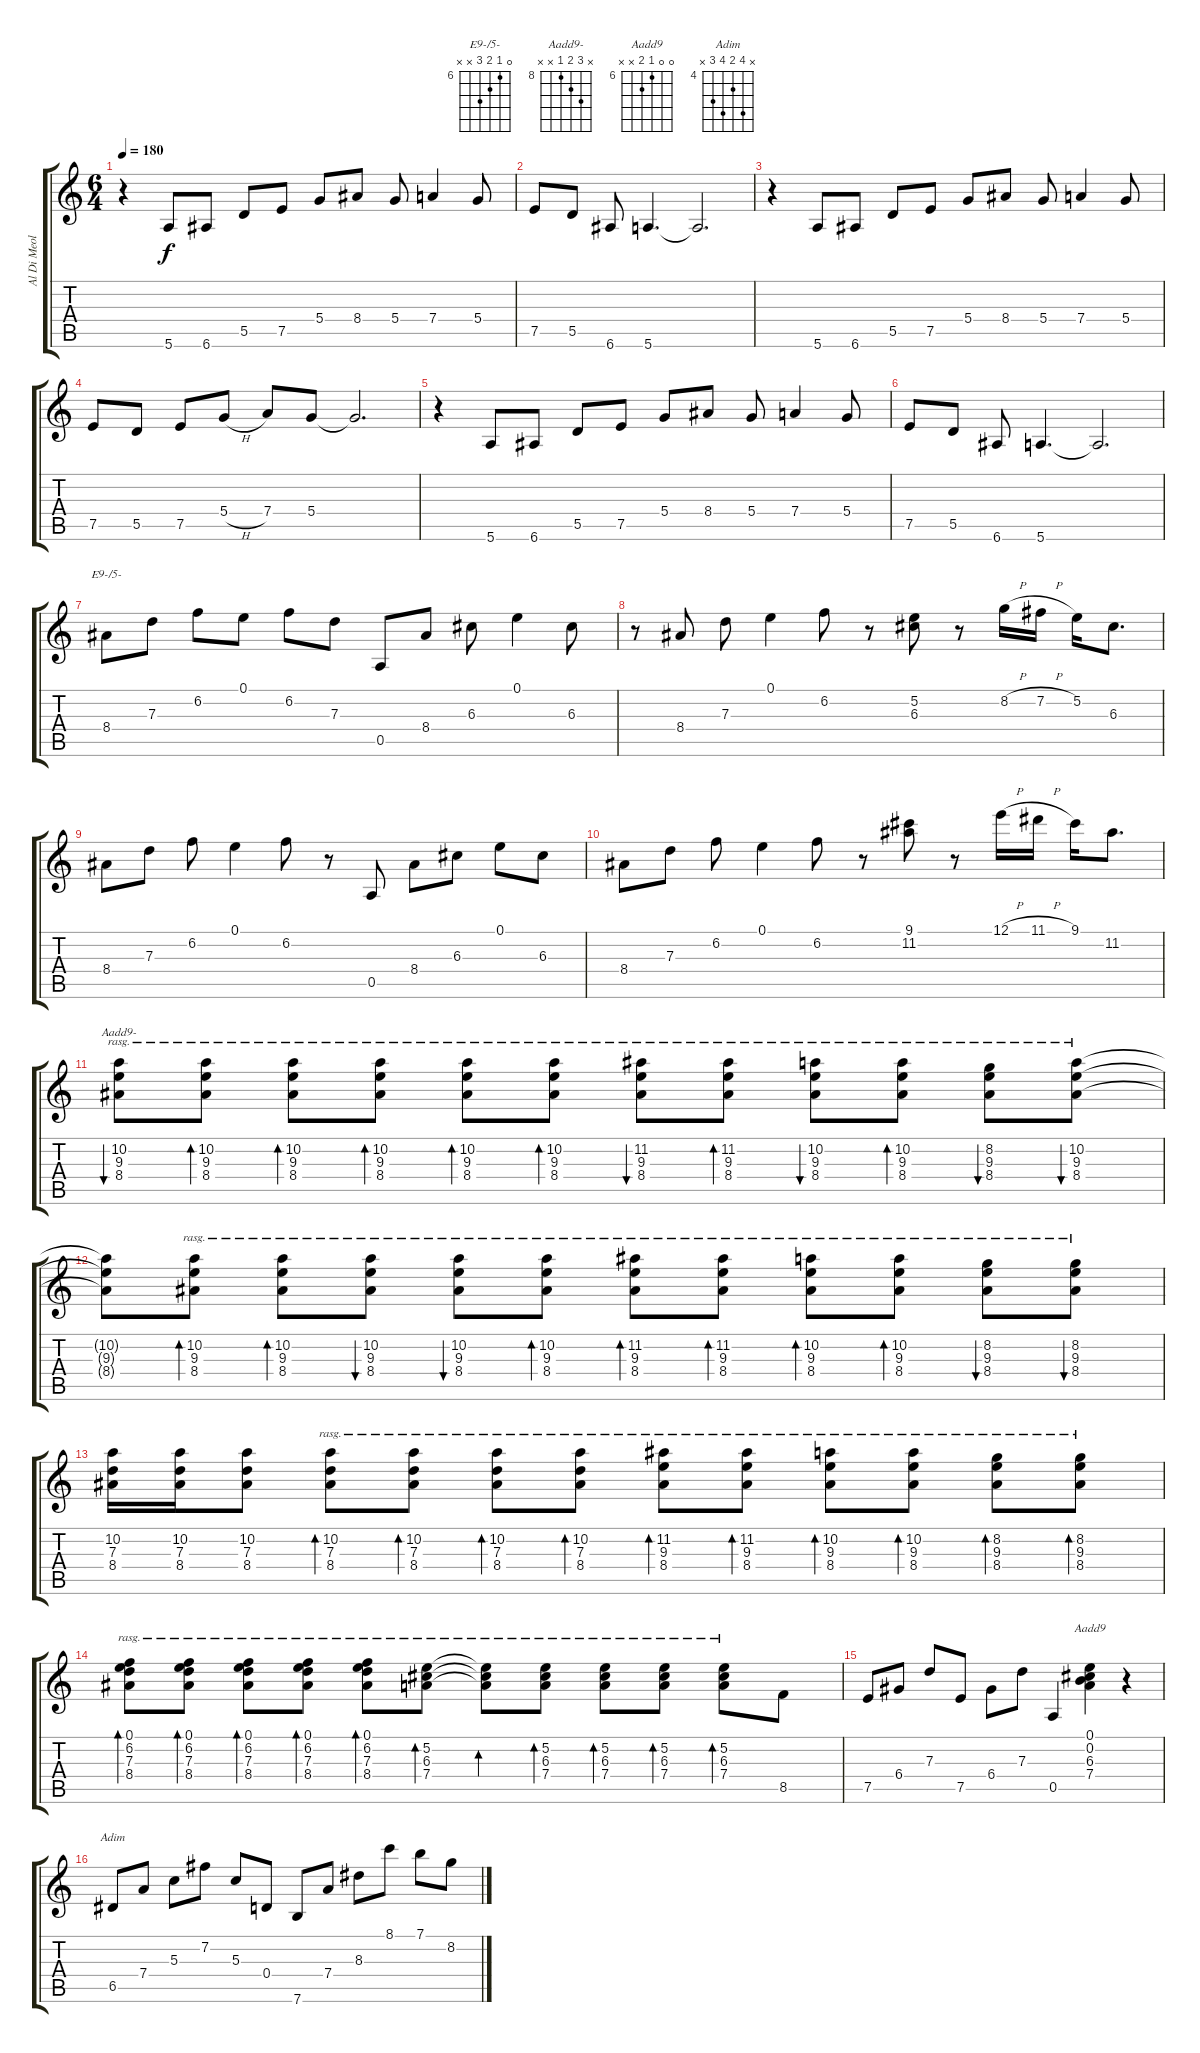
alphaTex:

\track ("Al Di Meola" "Al Di Meol") {instrument acousticguitarsteel}
\staff {score tabs}
\tuning (E4 B3 G3 D3 A2 E2) {hide}
\chord ("E9-/5-" 0 6 7 8 x x) {firstfret 6}
\chord ("Aadd9-" x 10 9 8 x x) {firstfret 8}
\chord ("Aadd9" 0 0 6 7 x x) {firstfret 6}
\chord ("Adim" x 7 5 7 6 x) {firstfret 4}
\ts (6 4)
\tempo 180
\clef g2
\ks c
r.4{dy f} 5.6.8 6.6.8 5.5.8 7.5.8 5.4.8 8.4.8 5.4.8 7.4.4 5.4.8 |
7.5.8 5.5.8 6.6.8 5.6.4{d} 5.6{t}.2{d} |
r.4 5.6.8 6.6.8 5.5.8 7.5.8 5.4.8 8.4.8 5.4.8 7.4.4 5.4.8 |
7.5.8 5.5.8 7.5.8 5.4{h}.8 7.4.8 5.4.8 5.4{t}.2{d} |
r.4 5.6.8 6.6.8 5.5.8 7.5.8 5.4.8 8.4.8 5.4.8 7.4.4 5.4.8 |
7.5.8 5.5.8 6.6.8 5.6.4{d} 5.6{t}.2{d} |
8.4.8{ch "E9-/5-"} 7.3.8 6.2.8 0.1.8 6.2.8 7.3.8 0.5.8 8.4.8 6.3.8 0.1.4 6.3.8 |
r.8 8.4.8 7.3.8 0.1.4 6.2.8 r.8 (5.2 6.3).8 r.8 8.2{h}.16 7.2{h}.16 5.2.16 6.3.8{d} |
8.4.8 7.3.8 6.2.8 0.1.4 6.2.8 r.8 0.5.8 8.4.8 6.3.8 0.1.8 6.3.8 |
8.4.8 7.3.8 6.2.8 0.1.4 6.2.8 r.8 (9.1 11.2).8 r.8 12.1{h}.16 11.1{h}.16 9.1.16 11.2.8{d} |
(10.2 9.3 8.4).8{bu 480 ch "Aadd9-" rasg ii} (10.2 9.3 8.4).8{bd 480 rasg ii} (10.2 9.3 8.4).8{bd 480 rasg ii} (10.2 9.3 8.4).8{bd 120 rasg ii} (10.2 9.3 8.4).8{bd 120 rasg ii} (10.2 9.3 8.4).8{bd 480 rasg ii} (11.2 9.3 8.4).8{bu 120 rasg ii} (11.2 9.3 8.4).8{bd 120 rasg ii} (10.2 9.3 8.4).8{bu 120 rasg ii} (10.2 9.3 8.4).8{bd 120 rasg ii} (8.2 9.3 8.4).8{bu 120 rasg ii} (10.2 9.3 8.4).8{bu 120 rasg ii} |
(10.2{t} 9.3{t} 8.4{t}).8 (10.2 9.3 8.4).8{bd 120 rasg ii} (10.2 9.3 8.4).8{bd 120 rasg ii} (10.2 9.3 8.4).8{bu 120 rasg ii} (10.2 9.3 8.4).8{bu 120 rasg ii} (10.2 9.3 8.4).8{bd 120 rasg ii} (11.2 9.3 8.4).8{bd 120 rasg ii} (11.2 9.3 8.4).8{bd 120 rasg ii} (10.2 9.3 8.4).8{bd 120 rasg ii} (10.2 9.3 8.4).8{bd 120 rasg ii} (8.2 9.3 8.4).8{bu 120 rasg ii} (8.2 9.3 8.4).8{bu 120 rasg ii} |
(10.2 7.3 8.4).16 (10.2 7.3 8.4).16 (10.2 7.3 8.4).8 (10.2 7.3 8.4).8{bd 120 rasg ii} (10.2 7.3 8.4).8{bd 120 rasg ii} (10.2 7.3 8.4).8{bd 120 rasg ii} (10.2 7.3 8.4).8{bd 120 rasg ii} (11.2 9.3 8.4).8{bd 60 rasg ii} (11.2 9.3 8.4).8{bd 60 rasg ii} (10.2 9.3 8.4).8{bd 60 rasg ii} (10.2 9.3 8.4).8{bd 240 rasg ii} (8.2 9.3 8.4).8{bd 30 rasg ii} (8.2 9.3 8.4).8{bd 30 rasg ii} |
(0.1 6.2 7.3 8.4).8{bd 480 rasg ii} (0.1 6.2 7.3 8.4).8{bd 30 rasg ii} (0.1 6.2 7.3 8.4).8{bd 30 rasg ii} (0.1 6.2 7.3 8.4).8{bd 30 rasg ii} (0.1 6.2 7.3 8.4).8{bd 30 rasg ii} (5.2 6.3 7.4).8{bd 30 rasg ii} (5.2{t} 6.3{t} 7.4{t}).8{bd 30 rasg ii} (5.2 6.3 7.4).8{bd 30 rasg ii} (5.2 6.3 7.4).8{bd 30 rasg ii} (5.2 6.3 7.4).8{bd 30 rasg ii} (5.2 6.3 7.4).8{bd 30 rasg ii} 8.5.8 |
7.5.8 6.4.8 7.3.8 7.5.8 6.4.8 7.3.8 0.5.4 (0.1 0.2 6.3 7.4).4{ch "Aadd9"} r.4 |
6.5.8{ch "Adim"} 7.4.8 5.3.8 7.2.8 5.3.8 0.4.8 7.6.8 7.4.8 8.3.8 8.1.8 7.1.8 8.2.8
